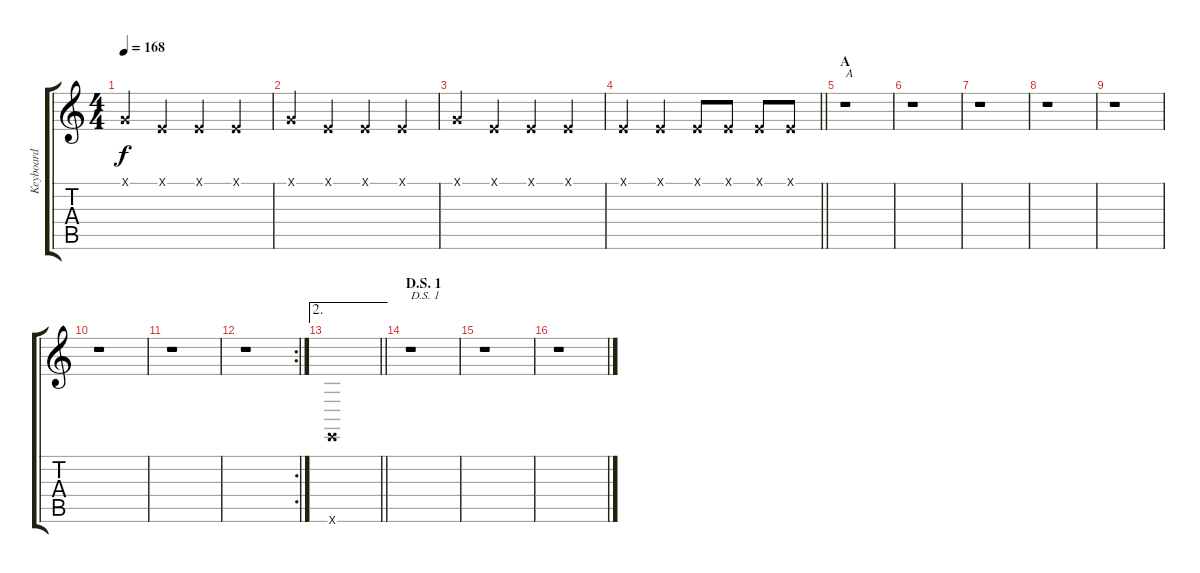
\track ("Keyboard" "Keyboard") {instrument pad6metallic}
\staff {score tabs}
\tuning (E4 B3 G3 D3 A2 E2) {hide}
\ts (4 4)
\tempo 168
\clef g2
\ks c
3.1{x}.4{dy f} 0.1{x}.4 0.1{x}.4 0.1{x}.4 |
3.1{x}.4 0.1{x}.4 0.1{x}.4 0.1{x}.4 |
3.1{x}.4 0.1{x}.4 0.1{x}.4 0.1{x}.4 |
\barLineRight lightlight
0.1{x}.4 0.1{x}.4 0.1{x}.8 0.1{x}.8 0.1{x}.8 0.1{x}.8 |
\section ("" "A")
r.1{txt "A"} |
r.1 |
r.1 |
r.1 |
r.1 |
r.1 |
r.1 |
\rc 2
r.1 |
\ae 2
\barLineRight lightlight
0.6{x}.1 |
\section ("" "D.S. 1")
r.1{txt "D.S. 1"} |
r.1 |
r.1
